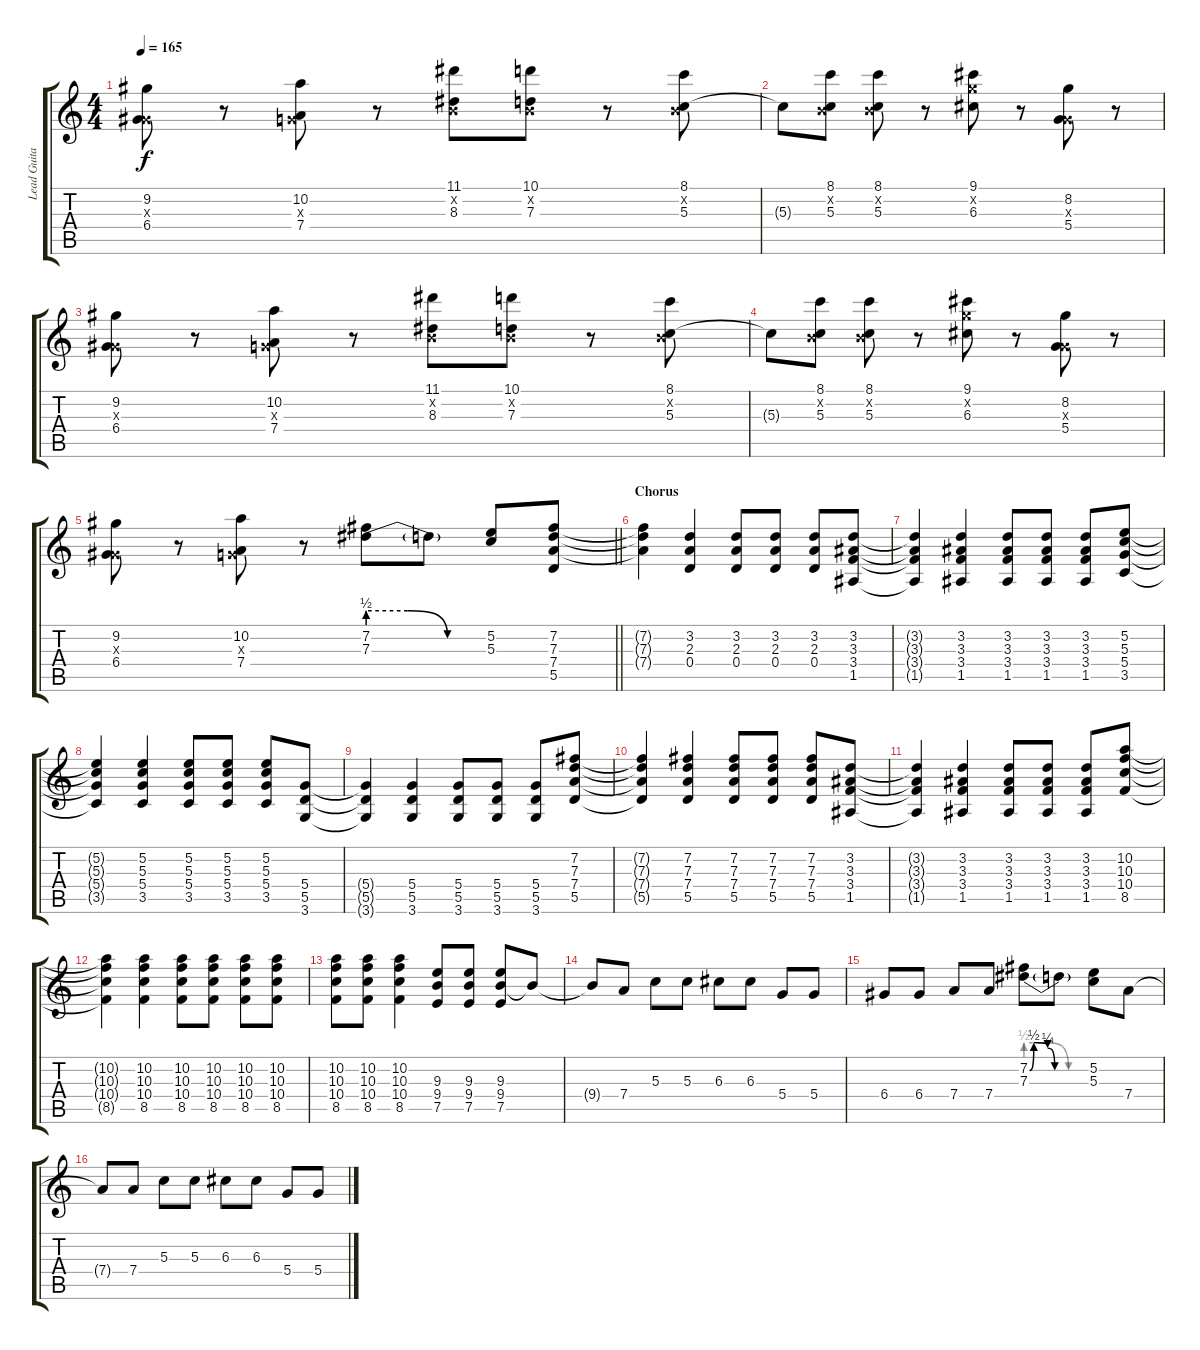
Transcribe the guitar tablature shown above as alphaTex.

\track ("Lead Guitar (Slash)" "Lead Guita") {instrument distortionguitar}
\staff {score tabs}
\tuning (E4 B3 G3 D3 A2 E2) {hide}
\ts (4 4)
\tempo 165
\clef g2
\ks c
(9.2 0.3{x} 6.4).8{dy f} r.8 (10.2 0.3{x} 7.4).8 r.8 (11.1 0.2{x} 8.3).8 (10.1 0.2{x} 7.3).8 r.8 (8.1 0.2{x} 5.3).8 |
5.3{t}.8 (8.1 0.2{x} 5.3).8 (8.1 0.2{x} 5.3).8 r.8 (9.1 8.2{x} 6.3).8 r.8 (8.2 0.3{x} 5.4).8 r.8 |
(9.2 0.3{x} 6.4).8 r.8 (10.2 0.3{x} 7.4).8 r.8 (11.1 0.2{x} 8.3).8 (10.1 0.2{x} 7.3).8 r.8 (8.1 0.2{x} 5.3).8 |
5.3{t}.8 (8.1 0.2{x} 5.3).8 (8.1 0.2{x} 5.3).8 r.8 (9.1 8.2{x} 6.3).8 r.8 (8.2 0.3{x} 5.4).8 r.8 |
\barLineRight lightlight
(9.2 0.3{x} 6.4).8 r.8 (10.2 0.3{x} 7.4).8 r.8 (7.2 7.3{be (custom 0 2 20 2 40 0 60 0)}).8 7.3{t}.8 (5.2 5.3).8 (7.2 7.3 7.4 5.5).8 |
\section ("" "Chorus")
(7.2{t} 7.3{t} 7.4{t}).4 (3.2 2.3 0.4).4 (3.2 2.3 0.4).8 (3.2 2.3 0.4).8 (3.2 2.3 0.4).8 (3.2 3.3 3.4 1.5).8 |
(3.2{t} 3.3{t} 3.4{t} 1.5{t}).4 (3.2 3.3 3.4 1.5).4 (3.2 3.3 3.4 1.5).8 (3.2 3.3 3.4 1.5).8 (3.2 3.3 3.4 1.5).8 (5.2 5.3 5.4 3.5).8 |
(5.2{t} 5.3{t} 5.4{t} 3.5{t}).4 (5.2 5.3 5.4 3.5).4 (5.2 5.3 5.4 3.5).8 (5.2 5.3 5.4 3.5).8 (5.2 5.3 5.4 3.5).8 (5.4 5.5 3.6).8 |
(5.4{t} 5.5{t} 3.6{t}).4 (5.4 5.5 3.6).4 (5.4 5.5 3.6).8 (5.4 5.5 3.6).8 (5.4 5.5 3.6).8 (7.2 7.3 7.4 5.5).8 |
(7.2{t} 7.3{t} 7.4{t} 5.5{t}).4 (7.2 7.3 7.4 5.5).4 (7.2 7.3 7.4 5.5).8 (7.2 7.3 7.4 5.5).8 (7.2 7.3 7.4 5.5).8 (3.2 3.3 3.4 1.5).8 |
(3.2{t} 3.3{t} 3.4{t} 1.5{t}).4 (3.2 3.3 3.4 1.5).4 (3.2 3.3 3.4 1.5).8 (3.2 3.3 3.4 1.5).8 (3.2 3.3 3.4 1.5).8 (10.2 10.3 10.4 8.5).8 |
(10.2{t} 10.3{t} 10.4{t} 8.5{t}).4 (10.2 10.3 10.4 8.5).4 (10.2 10.3 10.4 8.5).8 (10.2 10.3 10.4 8.5).8 (10.2 10.3 10.4 8.5).8 (10.2 10.3 10.4 8.5).8 |
(10.2 10.3 10.4 8.5).8 (10.2 10.3 10.4 8.5).8 (10.2 10.3 10.4 8.5).4 (9.3 9.4 7.5).8 (9.3 9.4 7.5).8 (9.3 9.4 7.5).8 9.4{t}.8 |
9.4{t}.8 7.4.8 5.3.8 5.3.8 6.3.8 6.3.8 5.4.8 5.4.8 |
6.4.8 6.4.8 7.4.8 7.4.8 (7.2{be (custom 0 0 10 2 20 2 43 1 60 0)} 7.3{be (custom 0 2 20 2 40 0 60 0)}).8 7.3{t}.8 (5.2 5.3).8 7.4.8 |
7.4{t}.8 7.4.8 5.3.8 5.3.8 6.3.8 6.3.8 5.4.8 5.4.8
